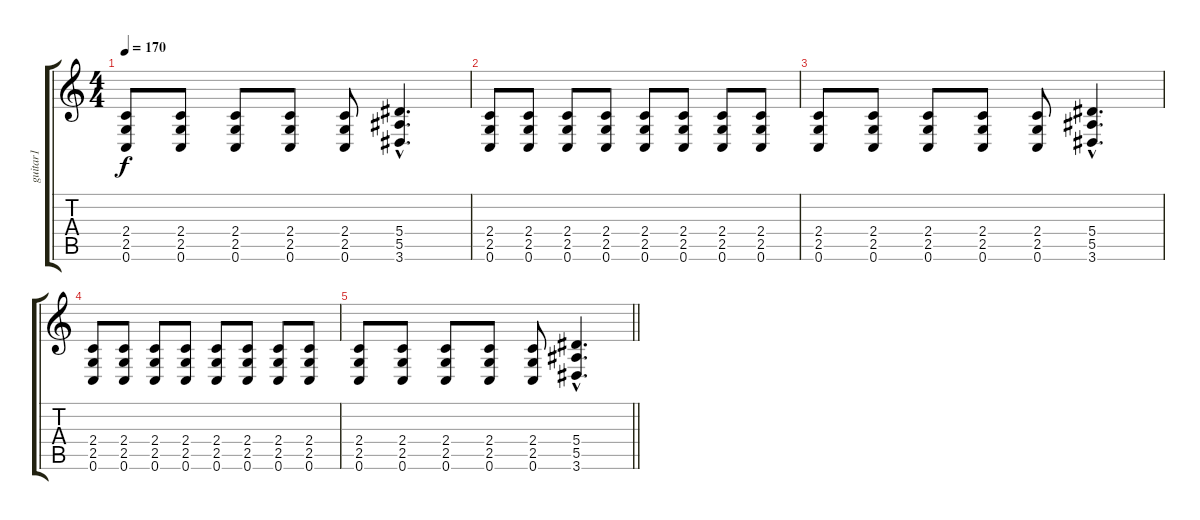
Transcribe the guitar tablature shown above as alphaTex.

\track ("guitar1" "guitar1") {instrument distortionguitar}
\staff {score tabs}
\tuning (C4 G3 Eb3 Bb2 F2 C2) {hide}
\ts (4 4)
\tempo 170
\clef g2
\ks c
(2.4 2.5 0.6).8{dy f} (2.4 2.5 0.6).8 (2.4 2.5 0.6).8 (2.4 2.5 0.6).8 (2.4 2.5 0.6).8 (5.4{hac} 5.5{hac} 3.6{hac}).4{d} |
(2.4 2.5 0.6).8 (2.4 2.5 0.6).8 (2.4 2.5 0.6).8 (2.4 2.5 0.6).8 (2.4 2.5 0.6).8 (2.4 2.5 0.6).8 (2.4 2.5 0.6).8 (2.4 2.5 0.6).8 |
(2.4 2.5 0.6).8 (2.4 2.5 0.6).8 (2.4 2.5 0.6).8 (2.4 2.5 0.6).8 (2.4 2.5 0.6).8 (5.4{hac} 5.5{hac} 3.6{hac}).4{d} |
(2.4 2.5 0.6).8 (2.4 2.5 0.6).8 (2.4 2.5 0.6).8 (2.4 2.5 0.6).8 (2.4 2.5 0.6).8 (2.4 2.5 0.6).8 (2.4 2.5 0.6).8 (2.4 2.5 0.6).8 |
\barLineRight lightlight
(2.4 2.5 0.6).8 (2.4 2.5 0.6).8 (2.4 2.5 0.6).8 (2.4 2.5 0.6).8 (2.4 2.5 0.6).8 (5.4{hac} 5.5{hac} 3.6{hac}).4{d}
